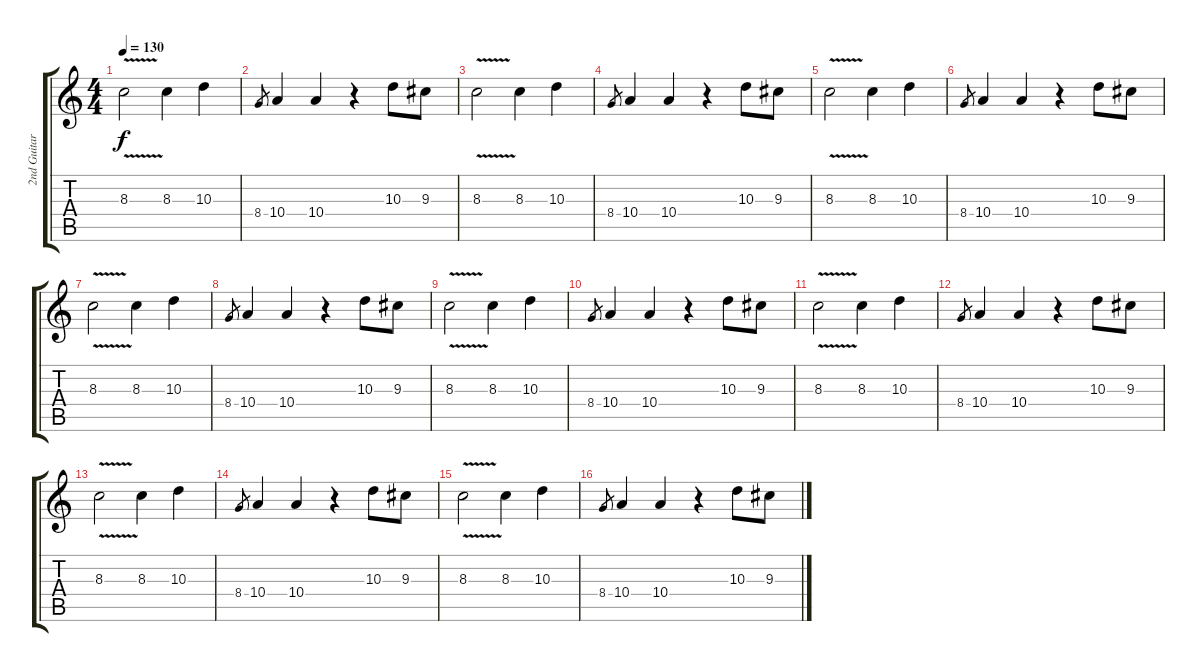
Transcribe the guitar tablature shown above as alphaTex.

\track ("2nd Guitar" "2nd Guitar") {instrument distortionguitar}
\staff {score tabs}
\tuning (Db4 Ab3 E3 B2 Gb2 Db2) {hide}
\ts (4 4)
\tempo 130
\clef g2
\ks c
8.3{v}.2{dy f} 8.3.4 10.3.4 |
8.4.8{gr} 10.4.4 10.4.4 r.4 10.3.8 9.3.8 |
8.3{v}.2 8.3.4 10.3.4 |
8.4.8{gr} 10.4.4 10.4.4 r.4 10.3.8 9.3.8 |
8.3{v}.2 8.3.4 10.3.4 |
8.4.8{gr} 10.4.4 10.4.4 r.4 10.3.8 9.3.8 |
8.3{v}.2 8.3.4 10.3.4 |
8.4.8{gr} 10.4.4 10.4.4 r.4 10.3.8 9.3.8 |
8.3{v}.2 8.3.4 10.3.4 |
8.4.8{gr} 10.4.4 10.4.4 r.4 10.3.8 9.3.8 |
8.3{v}.2 8.3.4 10.3.4 |
8.4.8{gr} 10.4.4 10.4.4 r.4 10.3.8 9.3.8 |
8.3{v}.2 8.3.4 10.3.4 |
8.4.8{gr} 10.4.4 10.4.4 r.4 10.3.8 9.3.8 |
8.3{v}.2 8.3.4 10.3.4 |
8.4.8{gr} 10.4.4 10.4.4 r.4 10.3.8 9.3.8
